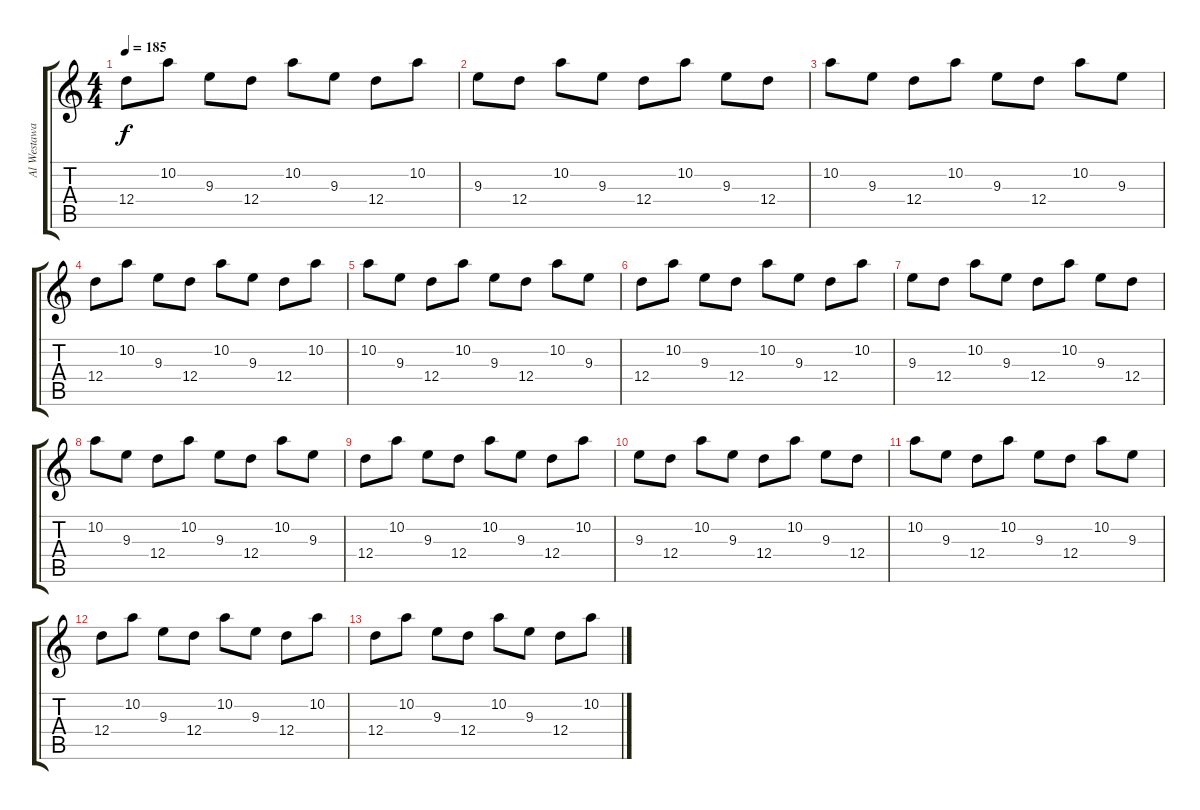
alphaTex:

\track ("Al Westaway" "Al Westawa") {instrument overdrivenguitar}
\staff {score tabs}
\tuning (E4 B3 G3 D3 A2 D2) {hide}
\ts (4 4)
\tempo 185
\clef g2
\ks c
12.4.8{dy f} 10.2.8 9.3.8 12.4.8 10.2.8 9.3.8 12.4.8 10.2.8 |
9.3.8 12.4.8 10.2.8 9.3.8 12.4.8 10.2.8 9.3.8 12.4.8 |
10.2.8 9.3.8 12.4.8 10.2.8 9.3.8 12.4.8 10.2.8 9.3.8 |
12.4.8 10.2.8 9.3.8 12.4.8 10.2.8 9.3.8 12.4.8 10.2.8 |
10.2.8 9.3.8 12.4.8 10.2.8 9.3.8 12.4.8 10.2.8 9.3.8 |
12.4.8 10.2.8 9.3.8 12.4.8 10.2.8 9.3.8 12.4.8 10.2.8 |
9.3.8 12.4.8 10.2.8 9.3.8 12.4.8 10.2.8 9.3.8 12.4.8 |
10.2.8 9.3.8 12.4.8 10.2.8 9.3.8 12.4.8 10.2.8 9.3.8 |
12.4.8 10.2.8 9.3.8 12.4.8 10.2.8 9.3.8 12.4.8 10.2.8 |
9.3.8 12.4.8 10.2.8 9.3.8 12.4.8 10.2.8 9.3.8 12.4.8 |
10.2.8 9.3.8 12.4.8 10.2.8 9.3.8 12.4.8 10.2.8 9.3.8 |
12.4.8 10.2.8 9.3.8 12.4.8 10.2.8 9.3.8 12.4.8 10.2.8 |
12.4.8 10.2.8 9.3.8 12.4.8 10.2.8 9.3.8 12.4.8 10.2.8
